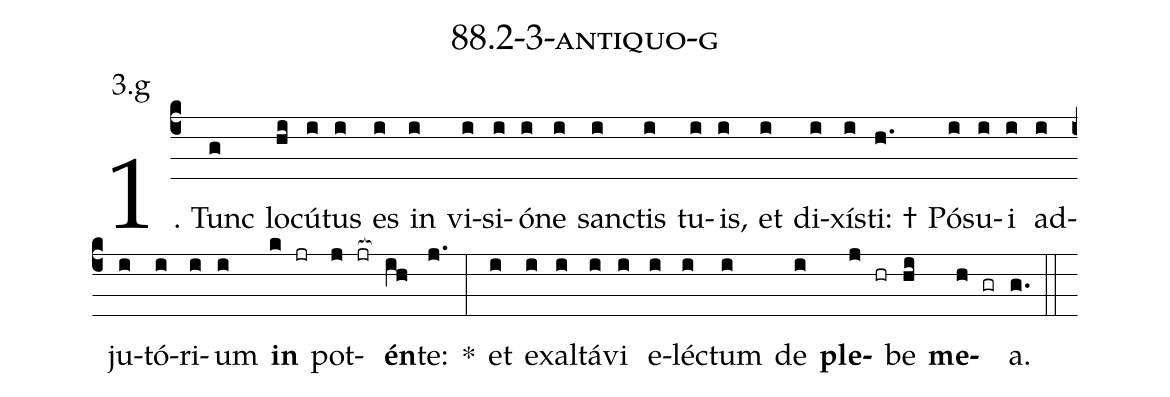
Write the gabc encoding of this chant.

name: 88.2-3-antiquo-g;
annotation: 3.g;
%%
(c4)1. Tunc(g) lo(hi)cú(i)tus(i) es(i) in(i) vi(i)si(i)ó(i)ne(i) sanc(i)tis(i) tu(i)is,(i) et(i) di(i)xís(i)ti: †(h.) Pó(i)su(i)i(i) ad(i)ju(i)tó(i)ri(i)um(i) <b>in</b>(k jr) pot(j jr[ocb:1{])<b>én</b>(ih[ocb:0}])te:(j.) *(:) et(i) ex(i)al(i)tá(i)vi(i) e(i)léc(i)tum(i) de(i) <b>ple</b>(j hr)be(hi) <b>me</b>(h gr)a.(g.) (::)


%E(i) u(i) o(j) u(hi) a(h) e.(g.) (::)
